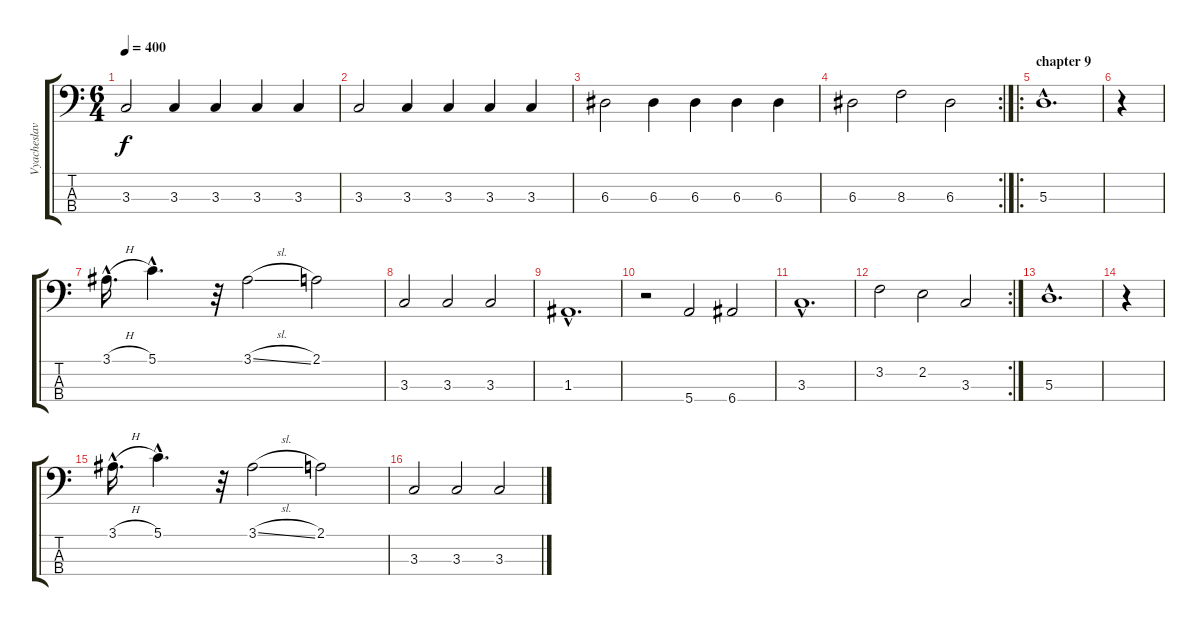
\track ("Vyacheslav Semykin bass" "Vyacheslav") {instrument electricbasspick}
\staff {score tabs}
\tuning (G2 D2 A1 E1) {hide}
\ts (6 4)
\tempo 400
\clef f4
\ks c
3.3.2{dy f} 3.3.4 3.3.4 3.3.4 3.3.4 |
3.3.2 3.3.4 3.3.4 3.3.4 3.3.4 |
6.3.2 6.3.4 6.3.4 6.3.4 6.3.4 |
\rc 2
6.3.2 8.3.2 6.3.2 |
\ro
\section ("" "chapter 9")
5.3{hac}.1{d} |
r.4 |
3.1{h hac}.16{d} 5.1{hac}.4{d} r.32 3.1{sl}.2 2.1.2 |
3.3.2 3.3.2 3.3.2 |
1.3{hac}.1{d} |
r.2 5.4.2 6.4.2 |
3.3{hac}.1{d} |
\rc 2
3.2.2 2.2.2 3.3.2 |
5.3{hac}.1{d} |
r.4 |
3.1{h hac}.16{d} 5.1{hac}.4{d} r.32 3.1{sl}.2 2.1.2 |
3.3.2 3.3.2 3.3.2
